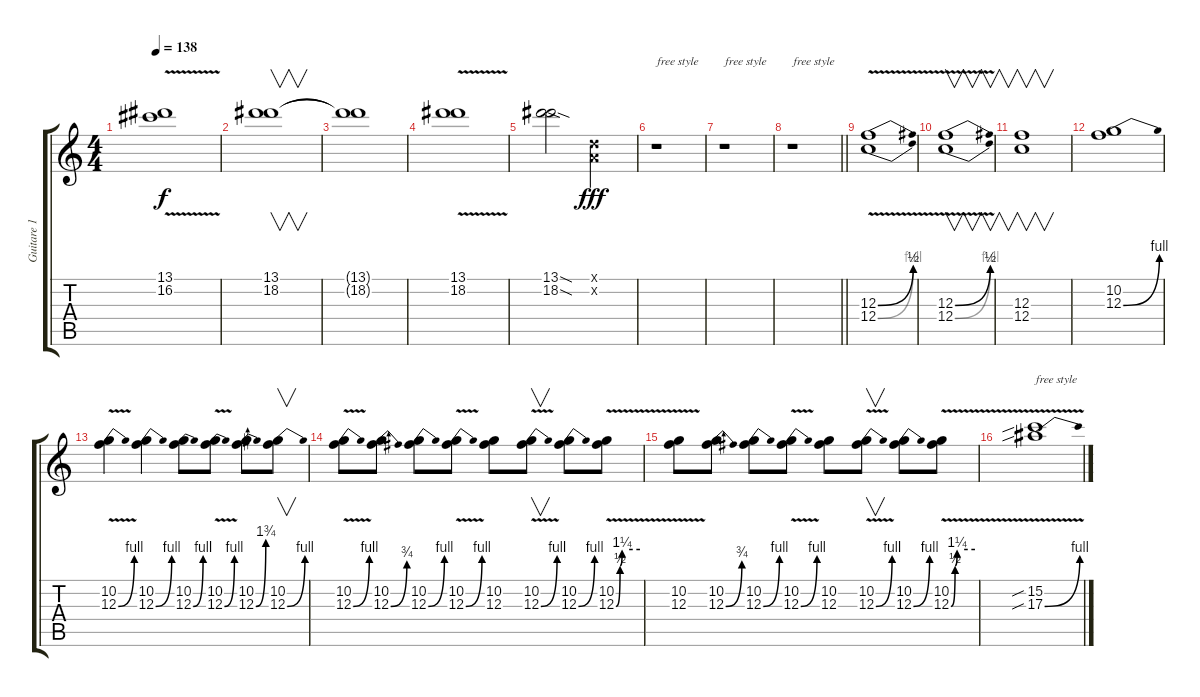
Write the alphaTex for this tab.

\track ("Guitare 1" "Guitare 1") {instrument overdrivenguitar}
\staff {score tabs}
\tuning (D4 A3 F3 C3 G2 C2) {hide}
\ts (4 4)
\tempo 138
\clef g2
\ks c
(13.1{v t} 16.2{v t}).1{dy f} |
(13.1 18.2).1{v} |
(13.1{t} 18.2{t}).1 |
(13.1{v} 18.2{v}).1 |
(13.1{sod} 18.2{sod}).2 (0.1{x} 0.2{x}).2{dy fff} |
r.1{txt "free style"} |
r.1{txt "free style"} |
\barLineRight lightlight
r.1{txt "free style"} |
(12.3{be (bend 0 0 60 2)} 12.4{be (bend 0 0 60 4) v}).1 |
(12.3{be (bend 0 0 60 2) v} 12.4{be (bend 0 0 60 4)}).1{v} |
(12.3 12.4).1{v} |
(10.2 12.3{be (bend 0 0 60 4)}).1 |
(10.2{v} 12.3{be (bend 0 0 60 4)}).4 (10.2 12.3{be (bend 0 0 60 4)}).4 (10.2 12.3{be (bend 0 0 60 4)}).8 (10.2 12.3{be (bend 0 0 60 4) v}).8 (10.2 12.3{be (bend 0 0 60 7)}).8 (10.2 12.3{be (bend 0 0 60 4)}).8{v} |
(10.2{v} 12.3{be (bend 0 0 60 4)}).8 (10.2 12.3{be (bend 0 0 60 3)}).8 (10.2 12.3{be (bend 0 0 60 4)}).8 (10.2 12.3{be (bend 0 0 60 4) v}).8 (10.2 12.3).8 (10.2 12.3{be (bend 0 0 60 4) v}).8{v} (10.2 12.3{be (bend 0 0 60 4)}).8 (10.2 12.3{be (custom 0 0 10 2 15 5 60 5) v}).8 |
(10.2{v} 12.3).8 (10.2 12.3{be (bend 0 0 60 3)}).8 (10.2 12.3{be (bend 0 0 60 4)}).8 (10.2 12.3{be (bend 0 0 60 4) v}).8 (10.2 12.3).8 (10.2 12.3{be (bend 0 0 60 4) v}).8{v} (10.2 12.3{be (bend 0 0 60 4)}).8 (10.2 12.3{be (custom 0 0 10 2 15 5 60 5) v}).8 |
(15.2{sib} 17.3{be (bend 0 0 60 4) v sib}).1{txt "free style"}
